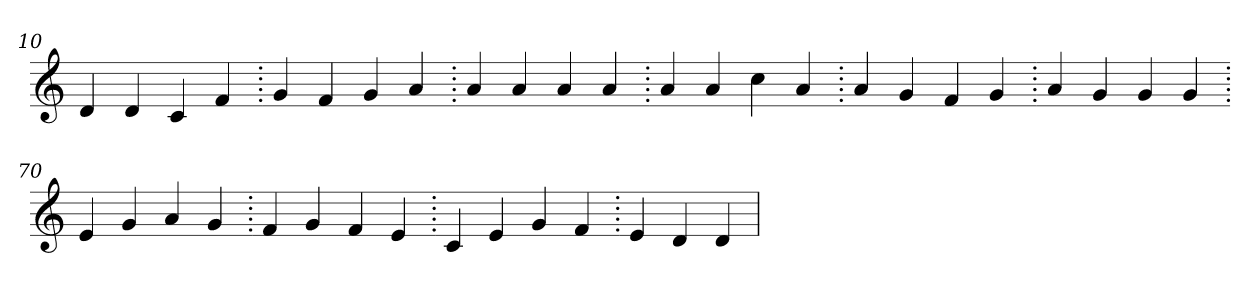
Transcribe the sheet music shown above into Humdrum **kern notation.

**kern
*part1
*staff1
*clefG2
=10.
4d
4d
4c
4f
=20.
4g
4f
4g
4a
=30.
4a
4a
4a
4a
=40.
4a
4a
4cc
4a
=50.
4a
4g
4f
4g
=60.
4a
4g
4g
4g
=70.
4e
4g
4a
4g
=80.
4f
4g
4f
4e
=90.
4c
4e
4g
4f
=100.
4e
4d
4d
=
*-
